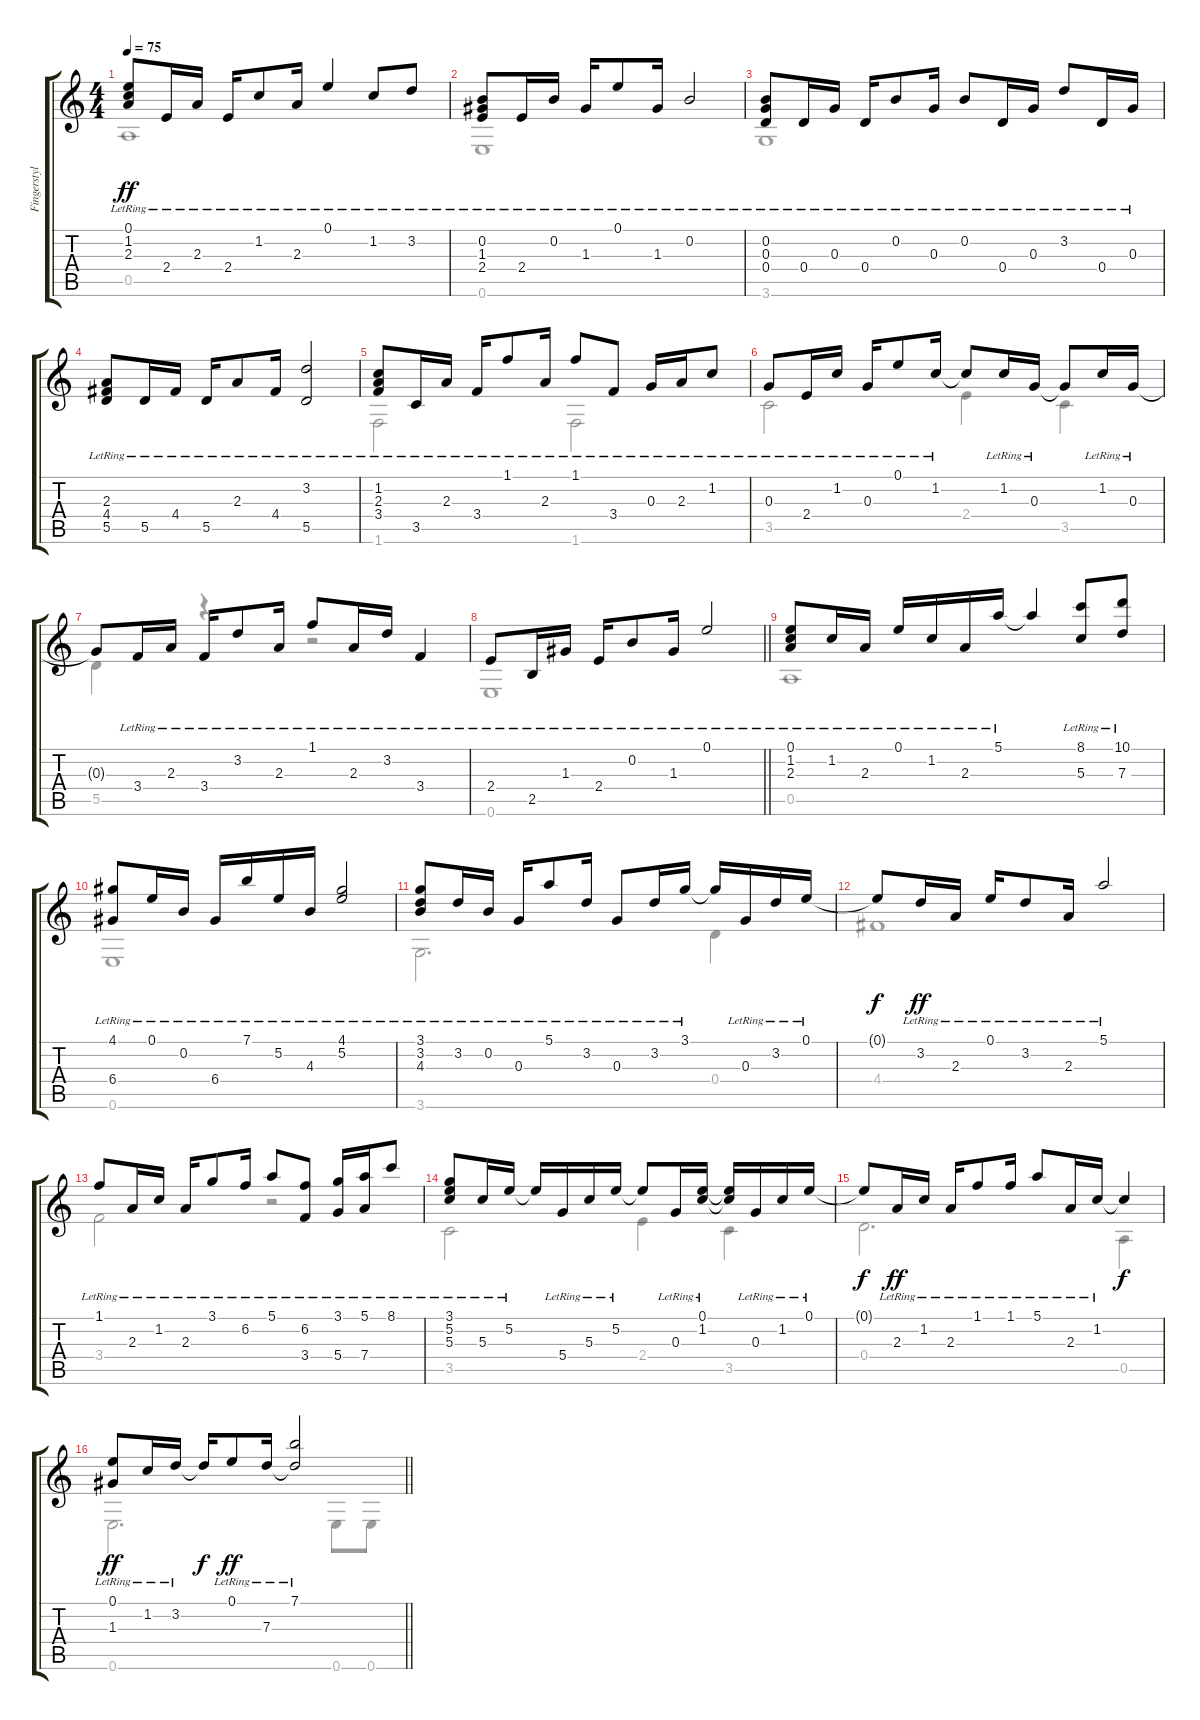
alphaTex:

\track ("Fingerstyle Guitar" "Fingerstyl") {instrument acousticguitarsteel}
\staff {score tabs}
\tuning (E4 B3 G3 D3 A2 E2) {hide}
\voice
\ts (4 4)
\tempo 75
\clef g2
\ks c
(0.1{lr} 1.2{lr} 2.3{lr}).8{dy ff instrument acousticguitarsteel} 2.4{lr}.16 2.3{lr}.16 2.4{lr}.16 1.2{lr}.8 2.3{lr}.16 0.1{lr}.4{beam Up} 1.2{lr}.8{beam Up} 3.2{lr}.8{beam Up} |
(0.2{lr} 1.3{lr} 2.4{lr}).8 2.4{lr}.16 0.2{lr}.16 1.3{lr}.16 0.1{lr}.8 1.3{lr}.16 0.2{lr}.2 |
(0.2{lr} 0.3{lr} 0.4{lr}).8 0.4{lr}.16 0.3{lr}.16 0.4{lr}.16 0.2{lr}.8 0.3{lr}.16 0.2{lr}.8 0.4{lr}.16 0.3{lr}.16 3.2{lr}.8 0.4{lr}.16 0.3{lr}.16 |
(2.3{lr} 4.4{lr} 5.5{lr}).8 5.5{lr}.16 4.4{lr}.16 5.5{lr}.16 2.3{lr}.8 4.4{lr}.16 (3.2{lr} 5.5{lr}).2 |
(1.2{lr} 2.3{lr} 3.4{lr}).8 3.5{lr}.16 2.3{lr}.16 3.4{lr}.16 1.1{lr}.8 2.3{lr}.16 1.1{lr}.8 3.4{lr}.8 0.3{lr}.16 2.3{lr}.16 1.2{lr}.8 |
0.3{lr}.8 2.4{lr}.16 1.2{lr}.16 0.3{lr}.16 0.1{lr}.8 1.2{lr}.16 1.2{t}.8 1.2{lr}.16 0.3{lr}.16 0.3{t}.8 1.2{lr}.16 0.3{lr}.16 |
0.3{t}.8 3.4{lr}.16 2.3{lr}.16 3.4{lr}.16 3.2{lr}.8 2.3{lr}.16 1.1{lr}.8 2.3{lr}.16 3.2{lr}.16 3.4{lr}.4 |
\barLineRight lightlight
2.4{lr}.8 2.5{lr}.16 1.3{lr}.16 2.4{lr}.16 0.2{lr}.8 1.3{lr}.16 0.1{lr}.2 |
(0.1{lr} 1.2{lr} 2.3{lr}).8 1.2{lr}.16 2.3{lr}.16 0.1{lr}.16 1.2{lr}.16 2.3{lr}.16 5.1{lr}.16 5.1{t}.4 (8.1{lr} 5.3{lr}).8 (10.1{lr} 7.3{lr}).8 |
(4.1{lr} 6.4{lr}).8 0.1{lr}.16 0.2{lr}.16 6.4{lr}.16 7.1{lr}.16 5.2{lr}.16 4.3{lr}.16 (4.1{lr} 5.2{lr}).2 |
(3.1{lr} 3.2{lr} 4.3{lr}).8 3.2{lr}.16 0.2{lr}.16 0.3{lr}.16 5.1{lr}.8 3.2{lr}.16 0.3{lr}.8 3.2{lr}.16 3.1{lr}.16 3.1{t}.16 0.3{lr}.16 3.2{lr}.16 0.1{lr}.16 |
0.1{t}.8{dy f} 3.2{lr}.16{dy ff} 2.3{lr}.16 0.1{lr}.16 3.2{lr}.8 2.3{lr}.16 5.1{lr}.2 |
1.1{lr}.8 2.3{lr}.16 1.2{lr}.16 2.3{lr}.16 3.1{lr}.8 6.2{lr}.16 5.1{lr}.8 (6.2{lr} 3.4{lr}).8 (3.1{lr} 5.4{lr}).16 (5.1{lr} 7.4{lr}).16 8.1{lr}.8 |
(3.1{lr} 5.2{lr} 5.3{lr}).8 5.3{lr}.16 5.2{lr}.16 5.2{t}.16 5.4{lr}.16 5.3{lr}.16 5.2{lr}.16 5.2{t}.8 0.3{lr}.16 (0.1{lr} 1.2{lr}).16 (0.1{t} 1.2{t}).16 0.3{lr}.16 1.2{lr}.16 0.1{lr}.16 |
0.1{t}.8{dy f} 2.3{lr}.16{dy ff} 1.2{lr}.16 2.3{lr}.16 1.1{lr}.8 1.1{lr}.16 5.1{lr}.8 2.3{lr}.16 1.2{lr}.16 1.2{t}.4{dy f} |
\barLineRight lightlight
(0.1{lr} 1.3{lr}).8{dy ff} 1.2{lr}.16 3.2{lr}.16 3.2{t}.16{dy f} 0.1{lr}.8{dy ff} 7.3{lr}.16 (7.1{lr} 7.3{t}).2
\voice
\clef g2
\ottava regular
\simile none
\ks c
0.5.1{dy ff} |
0.6.1 |
3.6.1 |
|
1.6.2 1.6.2 |
3.5.2 2.4.4 3.5.4 |
5.5.4 r.4 r.2 |
\barLineRight lightlight
0.6.1 |
0.5.1 |
0.6.1 |
3.6.2{d} 0.4.4 |
4.4.1 |
3.4.2 r.2 |
3.5.2 2.4.4 3.5.4 |
0.4.2{d} 0.5.4{dy f} |
\barLineRight lightlight
0.6.2{d dy ff} 0.6.8 0.6.8
